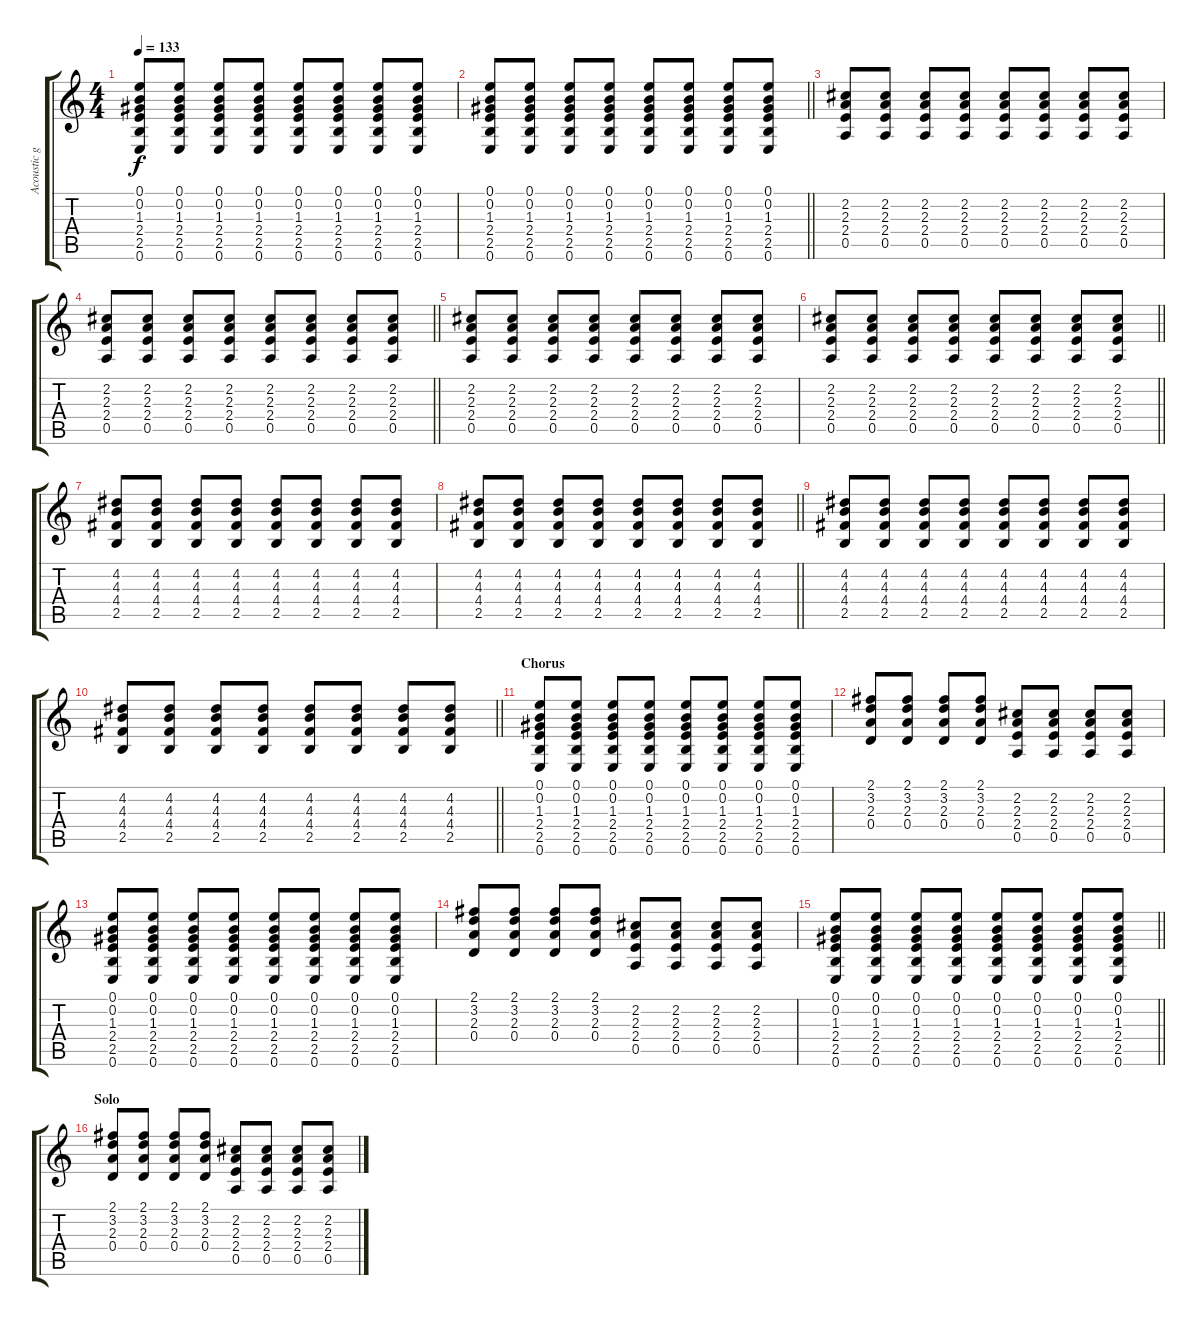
\track ("Acoustic guitar" "Acoustic g") {instrument acousticguitarsteel}
\staff {score tabs}
\tuning (E4 B3 G3 D3 A2 E2) {hide}
\ts (4 4)
\tempo 133
\clef g2
\ks c
(0.1 0.2 1.3 2.4 2.5 0.6).8{dy f} (0.1 0.2 1.3 2.4 2.5 0.6).8 (0.1 0.2 1.3 2.4 2.5 0.6).8 (0.1 0.2 1.3 2.4 2.5 0.6).8 (0.1 0.2 1.3 2.4 2.5 0.6).8 (0.1 0.2 1.3 2.4 2.5 0.6).8 (0.1 0.2 1.3 2.4 2.5 0.6).8 (0.1 0.2 1.3 2.4 2.5 0.6).8 |
\barLineRight lightlight
(0.1 0.2 1.3 2.4 2.5 0.6).8 (0.1 0.2 1.3 2.4 2.5 0.6).8 (0.1 0.2 1.3 2.4 2.5 0.6).8 (0.1 0.2 1.3 2.4 2.5 0.6).8 (0.1 0.2 1.3 2.4 2.5 0.6).8 (0.1 0.2 1.3 2.4 2.5 0.6).8 (0.1 0.2 1.3 2.4 2.5 0.6).8 (0.1 0.2 1.3 2.4 2.5 0.6).8 |
(2.2 2.3 2.4 0.5).8 (2.2 2.3 2.4 0.5).8 (2.2 2.3 2.4 0.5).8 (2.2 2.3 2.4 0.5).8 (2.2 2.3 2.4 0.5).8 (2.2 2.3 2.4 0.5).8 (2.2 2.3 2.4 0.5).8 (2.2 2.3 2.4 0.5).8 |
\barLineRight lightlight
(2.2 2.3 2.4 0.5).8 (2.2 2.3 2.4 0.5).8 (2.2 2.3 2.4 0.5).8 (2.2 2.3 2.4 0.5).8 (2.2 2.3 2.4 0.5).8 (2.2 2.3 2.4 0.5).8 (2.2 2.3 2.4 0.5).8 (2.2 2.3 2.4 0.5).8 |
(2.2 2.3 2.4 0.5).8 (2.2 2.3 2.4 0.5).8 (2.2 2.3 2.4 0.5).8 (2.2 2.3 2.4 0.5).8 (2.2 2.3 2.4 0.5).8 (2.2 2.3 2.4 0.5).8 (2.2 2.3 2.4 0.5).8 (2.2 2.3 2.4 0.5).8 |
\barLineRight lightlight
(2.2 2.3 2.4 0.5).8 (2.2 2.3 2.4 0.5).8 (2.2 2.3 2.4 0.5).8 (2.2 2.3 2.4 0.5).8 (2.2 2.3 2.4 0.5).8 (2.2 2.3 2.4 0.5).8 (2.2 2.3 2.4 0.5).8 (2.2 2.3 2.4 0.5).8 |
(4.2 4.3 4.4 2.5).8 (4.2 4.3 4.4 2.5).8 (4.2 4.3 4.4 2.5).8 (4.2 4.3 4.4 2.5).8 (4.2 4.3 4.4 2.5).8 (4.2 4.3 4.4 2.5).8 (4.2 4.3 4.4 2.5).8 (4.2 4.3 4.4 2.5).8 |
\barLineRight lightlight
(4.2 4.3 4.4 2.5).8 (4.2 4.3 4.4 2.5).8 (4.2 4.3 4.4 2.5).8 (4.2 4.3 4.4 2.5).8 (4.2 4.3 4.4 2.5).8 (4.2 4.3 4.4 2.5).8 (4.2 4.3 4.4 2.5).8 (4.2 4.3 4.4 2.5).8 |
(4.2 4.3 4.4 2.5).8 (4.2 4.3 4.4 2.5).8 (4.2 4.3 4.4 2.5).8 (4.2 4.3 4.4 2.5).8 (4.2 4.3 4.4 2.5).8 (4.2 4.3 4.4 2.5).8 (4.2 4.3 4.4 2.5).8 (4.2 4.3 4.4 2.5).8 |
\barLineRight lightlight
(4.2 4.3 4.4 2.5).8 (4.2 4.3 4.4 2.5).8 (4.2 4.3 4.4 2.5).8 (4.2 4.3 4.4 2.5).8 (4.2 4.3 4.4 2.5).8 (4.2 4.3 4.4 2.5).8 (4.2 4.3 4.4 2.5).8 (4.2 4.3 4.4 2.5).8 |
\section ("" "Chorus")
(0.1 0.2 1.3 2.4 2.5 0.6).8 (0.1 0.2 1.3 2.4 2.5 0.6).8 (0.1 0.2 1.3 2.4 2.5 0.6).8 (0.1 0.2 1.3 2.4 2.5 0.6).8 (0.1 0.2 1.3 2.4 2.5 0.6).8 (0.1 0.2 1.3 2.4 2.5 0.6).8 (0.1 0.2 1.3 2.4 2.5 0.6).8 (0.1 0.2 1.3 2.4 2.5 0.6).8 |
(2.1 3.2 2.3 0.4).8 (2.1 3.2 2.3 0.4).8 (2.1 3.2 2.3 0.4).8 (2.1 3.2 2.3 0.4).8 (2.2 2.3 2.4 0.5).8 (2.2 2.3 2.4 0.5).8 (2.2 2.3 2.4 0.5).8 (2.2 2.3 2.4 0.5).8 |
(0.1 0.2 1.3 2.4 2.5 0.6).8 (0.1 0.2 1.3 2.4 2.5 0.6).8 (0.1 0.2 1.3 2.4 2.5 0.6).8 (0.1 0.2 1.3 2.4 2.5 0.6).8 (0.1 0.2 1.3 2.4 2.5 0.6).8 (0.1 0.2 1.3 2.4 2.5 0.6).8 (0.1 0.2 1.3 2.4 2.5 0.6).8 (0.1 0.2 1.3 2.4 2.5 0.6).8 |
(2.1 3.2 2.3 0.4).8 (2.1 3.2 2.3 0.4).8 (2.1 3.2 2.3 0.4).8 (2.1 3.2 2.3 0.4).8 (2.2 2.3 2.4 0.5).8 (2.2 2.3 2.4 0.5).8 (2.2 2.3 2.4 0.5).8 (2.2 2.3 2.4 0.5).8 |
\barLineRight lightlight
(0.1 0.2 1.3 2.4 2.5 0.6).8 (0.1 0.2 1.3 2.4 2.5 0.6).8 (0.1 0.2 1.3 2.4 2.5 0.6).8 (0.1 0.2 1.3 2.4 2.5 0.6).8 (0.1 0.2 1.3 2.4 2.5 0.6).8 (0.1 0.2 1.3 2.4 2.5 0.6).8 (0.1 0.2 1.3 2.4 2.5 0.6).8 (0.1 0.2 1.3 2.4 2.5 0.6).8 |
\section ("" "Solo")
(2.1 3.2 2.3 0.4).8 (2.1 3.2 2.3 0.4).8 (2.1 3.2 2.3 0.4).8 (2.1 3.2 2.3 0.4).8 (2.2 2.3 2.4 0.5).8 (2.2 2.3 2.4 0.5).8 (2.2 2.3 2.4 0.5).8 (2.2 2.3 2.4 0.5).8
